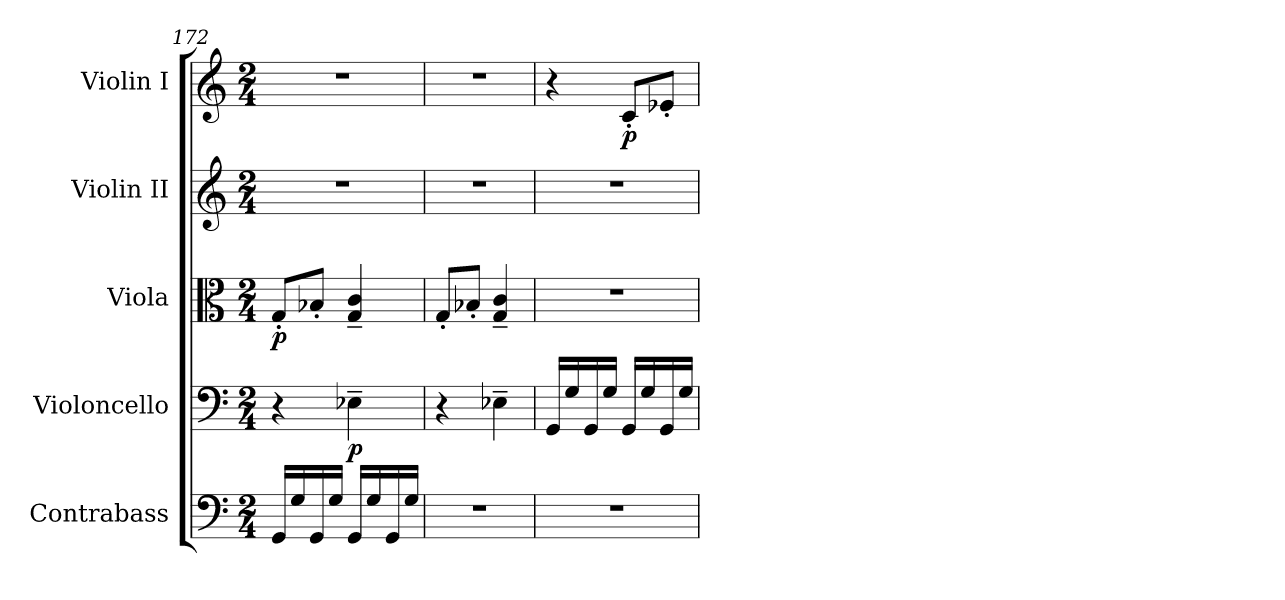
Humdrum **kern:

**kern	**kern	**dynam	**kern	**dynam	**kern	**kern	**dynam
*part5	*part4	*part4	*part3	*part3	*part2	*part1	*part1
*staff5	*staff4	*staff4	*staff3	*staff3	*staff2	*staff1	*staff1
*I"Contrabass	*I"Violoncello	*	*I"Viola	*	*I"Violin II	*I"Violin I	*
*I'Cb.	*I'Vc.	*	*I'Vla.	*	*I'Vln. II	*I'Vln. I	*
*clefF4	*clefF4	*	*clefC3	*	*clefG2	*clefG2	*
*ITrd7c12	*	*	*	*	*	*	*
*k[]	*k[]	*	*k[]	*	*k[]	*k[]	*
*M2/4	*M2/4	*	*M2/4	*	*M2/4	*M2/4	*
=172	=172	=172	=172	=172	=172	=172	=172
!	!	!	!	!LO:DY:b	!	!	!
16GGG/LL	4r	.	8G'/L	p	2r	2r	.
16GG/	.	.	.	.	.	.	.
16GGG/	.	.	8B-X'/J	.	.	.	.
16GG/JJ	.	.	.	.	.	.	.
!	!	!LO:DY:b	!	!	!	!	!
16GGG/LL	4E-X~\	p	4G/~ 4c/~	.	.	.	.
16GG/	.	.	.	.	.	.	.
16GGG/	.	.	.	.	.	.	.
16GG/JJ	.	.	.	.	.	.	.
!!LO:PB:g=z
=173	=173	=173	=173	=173	=173	=173	=173
2r	4r	.	8G'/L	.	2r	2r	.
.	.	.	8B-X'/J	.	.	.	.
.	4E-X~\	.	4G/~ 4c/~	.	.	.	.
=174	=174	=174	=174	=174	=174	=174	=174
2r	16GG/LL	.	2r	.	2r	4r	.
.	16G/	.	.	.	.	.	.
.	16GG/	.	.	.	.	.	.
.	16G/JJ	.	.	.	.	.	.
!	!	!	!	!	!	!	!LO:DY:b
.	16GG/LL	.	.	.	.	8c'/L	p
.	16G/	.	.	.	.	.	.
.	16GG/	.	.	.	.	8e-X'/J	.
.	16G/JJ	.	.	.	.	.	.
=	=	=	=	=	=	=	=
*-	*-	*-	*-	*-	*-	*-	*-
